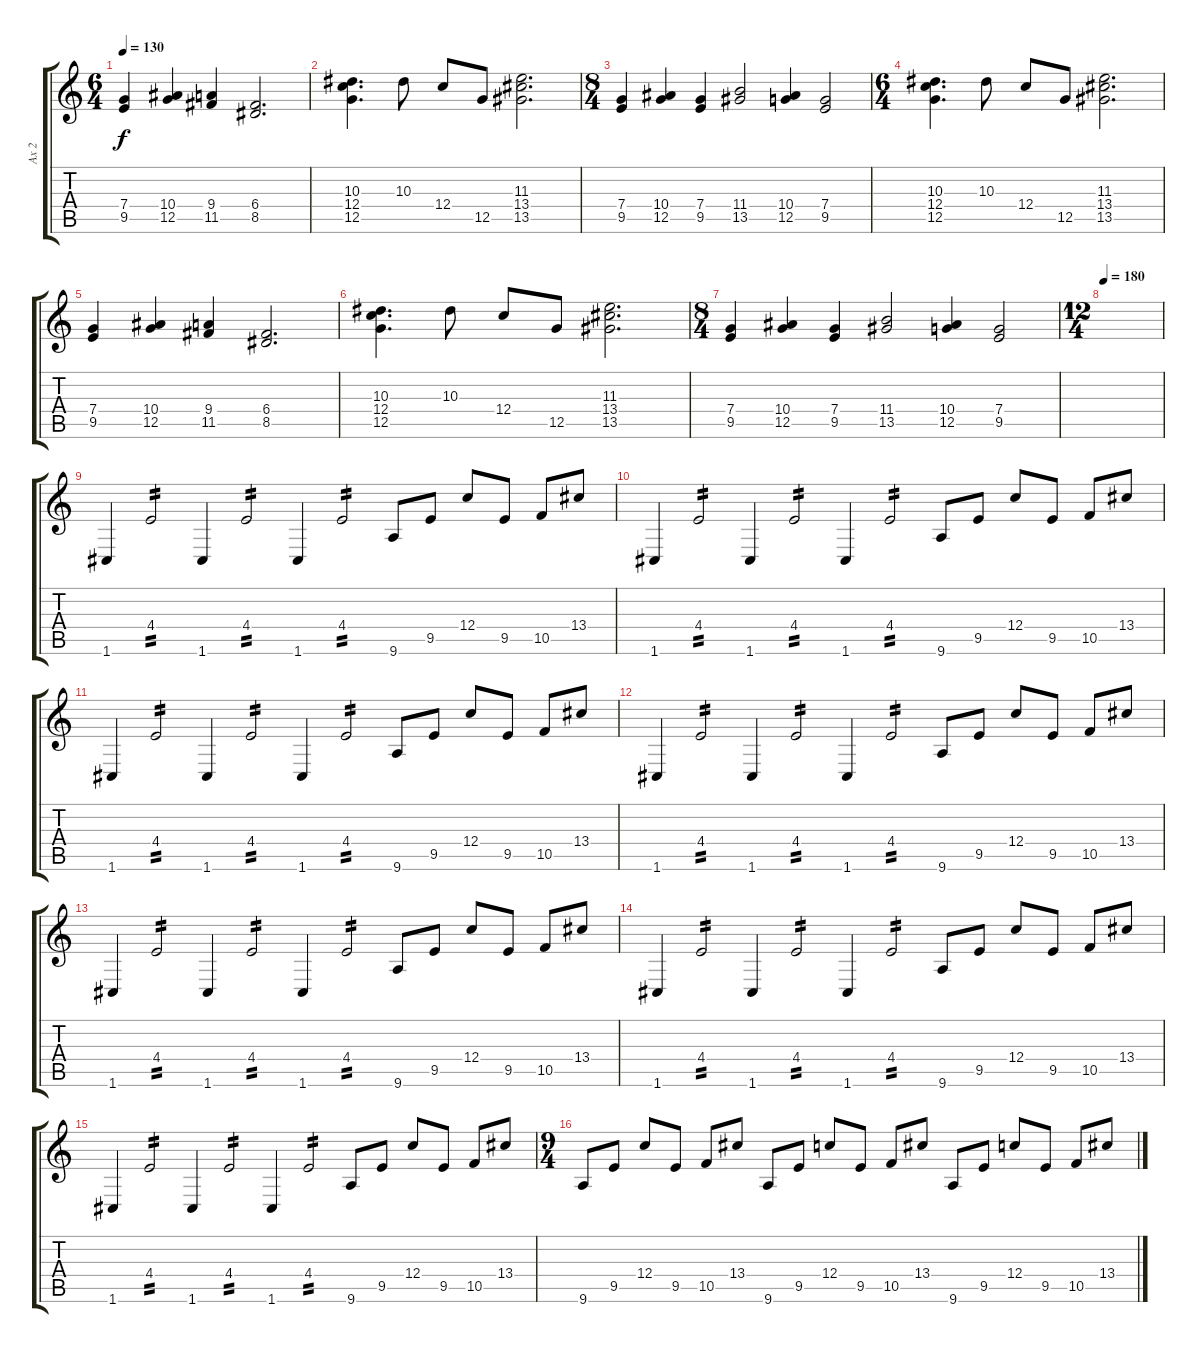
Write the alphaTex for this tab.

\track ("Ax 2" "Ax 2") {instrument distortionguitar}
\staff {score tabs}
\tuning (D4 A3 F3 C3 G2 C2) {hide}
\ts (6 4)
\tempo 130
\clef g2
\ks c
(7.4 9.5).4{dy f} (10.4 12.5).4 (9.4 11.5).4 (6.4 8.5).2{d} |
(10.3 12.4 12.5).4{d} 10.3.8 12.4.8 12.5.8 (11.3 13.4 13.5).2{d} |
\ts (8 4)
(7.4 9.5).4 (10.4 12.5).4 (7.4 9.5).4 (11.4 13.5).2 (10.4 12.5).4 (7.4 9.5).2 |
\ts (6 4)
(10.3 12.4 12.5).4{d} 10.3.8 12.4.8 12.5.8 (11.3 13.4 13.5).2{d} |
(7.4 9.5).4 (10.4 12.5).4 (9.4 11.5).4 (6.4 8.5).2{d} |
(10.3 12.4 12.5).4{d} 10.3.8 12.4.8 12.5.8 (11.3 13.4 13.5).2{d} |
\ts (8 4)
(7.4 9.5).4 (10.4 12.5).4 (7.4 9.5).4 (11.4 13.5).2 (10.4 12.5).4 (7.4 9.5).2 |
\ts (12 4)
\tempo 180
|
1.6.4 4.4.2{tp 2} 1.6.4 4.4.2{tp 2} 1.6.4 4.4.2{tp 2} 9.6.8 9.5.8 12.4.8 9.5.8 10.5.8 13.4.8 |
1.6.4 4.4.2{tp 2} 1.6.4 4.4.2{tp 2} 1.6.4 4.4.2{tp 2} 9.6.8 9.5.8 12.4.8 9.5.8 10.5.8 13.4.8 |
1.6.4 4.4.2{tp 2} 1.6.4 4.4.2{tp 2} 1.6.4 4.4.2{tp 2} 9.6.8 9.5.8 12.4.8 9.5.8 10.5.8 13.4.8 |
1.6.4 4.4.2{tp 2} 1.6.4 4.4.2{tp 2} 1.6.4 4.4.2{tp 2} 9.6.8 9.5.8 12.4.8 9.5.8 10.5.8 13.4.8 |
1.6.4 4.4.2{tp 2} 1.6.4 4.4.2{tp 2} 1.6.4 4.4.2{tp 2} 9.6.8 9.5.8 12.4.8 9.5.8 10.5.8 13.4.8 |
1.6.4 4.4.2{tp 2} 1.6.4 4.4.2{tp 2} 1.6.4 4.4.2{tp 2} 9.6.8 9.5.8 12.4.8 9.5.8 10.5.8 13.4.8 |
1.6.4 4.4.2{tp 2} 1.6.4 4.4.2{tp 2} 1.6.4 4.4.2{tp 2} 9.6.8 9.5.8 12.4.8 9.5.8 10.5.8 13.4.8 |
\ts (9 4)
9.6.8 9.5.8 12.4.8 9.5.8 10.5.8 13.4.8 9.6.8 9.5.8 12.4.8 9.5.8 10.5.8 13.4.8 9.6.8 9.5.8 12.4.8 9.5.8 10.5.8 13.4.8
